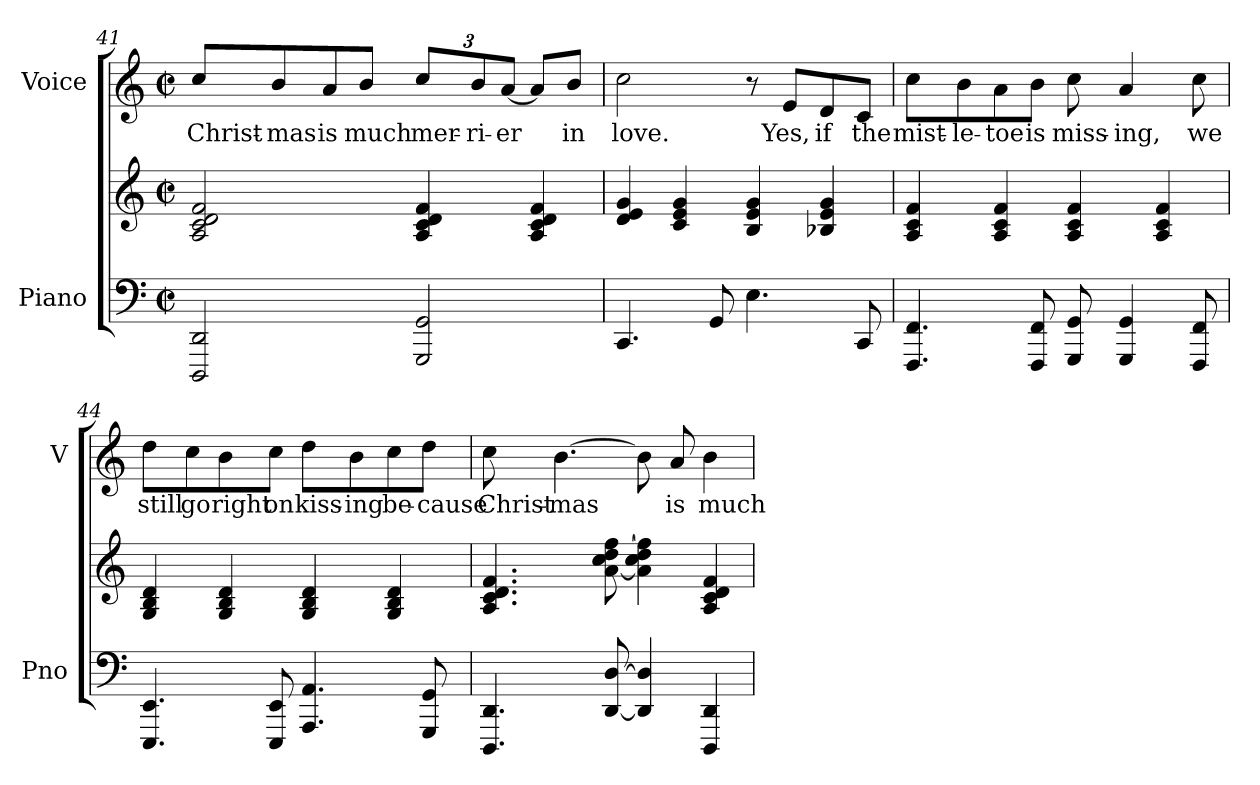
**kern	**kern	**kern	**text
*part2	*part2	*part1	*part1
*staff3	*staff2	*staff1	*staff1
*I"Piano	*	*I"Voice	*
*I'Pno	*	*I'V	*
*clefF4	*clefG2	*clefG2	*
*k[]	*k[]	*k[]	*
*C:	*C:	*C:	*
*M2/2	*M2/2	*M2/2	*
*met(c|)	*met(c|)	*met(c|)	*
=41	=41	=41	=41
!	!	!	!LO:LY:b
2DD/ 2DDD/	2f/ 2d/ 2c/ 2A/	8cc/L	Christ-
!	!	!	!LO:LY:b
.	.	8b/	-mas
!	!	!	!LO:LY:b
.	.	8a/	is
!	!	!	!LO:LY:b
.	.	8b/J	much
*	*	*Xbrackettup	*
!	!	!	!LO:LY:b
2GG/ 2GGG/	4f/ 4d/ 4c/ 4A/	12cc/L	mer-
!	!	!	!LO:LY:b
.	.	12b/	-ri-
!	!	!	!LO:LY:b
.	.	[12a/J	-er
.	4f/ 4d/ 4c/ 4A/	8a/L]	.
!	!	!	!LO:LY:b
.	.	8b/J	in
=42	=42	=42	=42
!	!	!	!LO:LY:b
4.CC/	4g/ 4e/ 4d/	2cc\	love.
.	4g/ 4e/ 4c/	.	.
8GG/	.	.	.
4.E\	4g/ 4e/ 4B/	8r	.
!	!	!	!LO:LY:b
.	.	8e/L	Yes,
!	!	!	!LO:LY:b
.	4g/ 4e/ 4B-X/	8d/	if
!	!	!	!LO:LY:b
8CC/	.	8c/J	the
!!LO:LB:g=z
=43	=43	=43	=43
!	!	!	!LO:LY:b
4.FF/ 4.FFF/	4f/ 4c/ 4A/	8cc\L	mist-
!	!	!	!LO:LY:b
.	.	8b\	-le-
!	!	!	!LO:LY:b
.	4f/ 4c/ 4A/	8a\	-toe
!	!	!	!LO:LY:b
8FF/ 8FFF/	.	8b\J	is
!	!	!	!LO:LY:b
8GG/ 8GGG/	4f/ 4c/ 4A/	8cc\	miss-
!	!	!	!LO:LY:b
4GG/ 4GGG/	.	4a/	-ing,
.	4f/ 4c/ 4A/	.	.
!	!	!	!LO:LY:b
8FF/ 8FFF/	.	8cc\	we
=44	=44	=44	=44
!	!	!	!LO:LY:b
4.EE/ 4.EEE/	4d/ 4B/ 4G/	8dd\L	still
!	!	!	!LO:LY:b
.	.	8cc\	go
!	!	!	!LO:LY:b
.	4d/ 4B/ 4G/	8b\	right
!	!	!	!LO:LY:b
8EE/ 8EEE/	.	8cc\J	on
!	!	!	!LO:LY:b
4.AA/ 4.AAA/	4d/ 4B/ 4G/	8dd\L	kiss-
!	!	!	!LO:LY:b
.	.	8b\	-ing
!	!	!	!LO:LY:b
.	4d/ 4B/ 4G/	8cc\	be-
!	!	!	!LO:LY:b
8GG/ 8GGG/	.	8dd\J	-cause
=45	=45	=45	=45
!	!	!	!LO:LY:b
4.DD/ 4.DDD/	4.f/ 4.d/ 4.c/ 4.A/	8cc\	Christ-
!	!	!	!LO:LY:b
.	.	[>4.b\	-mas
[>8D/ [<8DD/	[>8ff\ 8dd\ 8cc\ [<8a\	.	.
4D/] 4DD/]	4ff\] 4dd\ 4cc\ 4a\]	8b\]	.
!	!	!	!LO:LY:b
.	.	8a/	is
!	!	!	!LO:LY:b
4DD/ 4DDD/	4f/ 4d/ 4c/ 4A/	4b\	much
=	=	=	=
*-	*-	*-	*-
